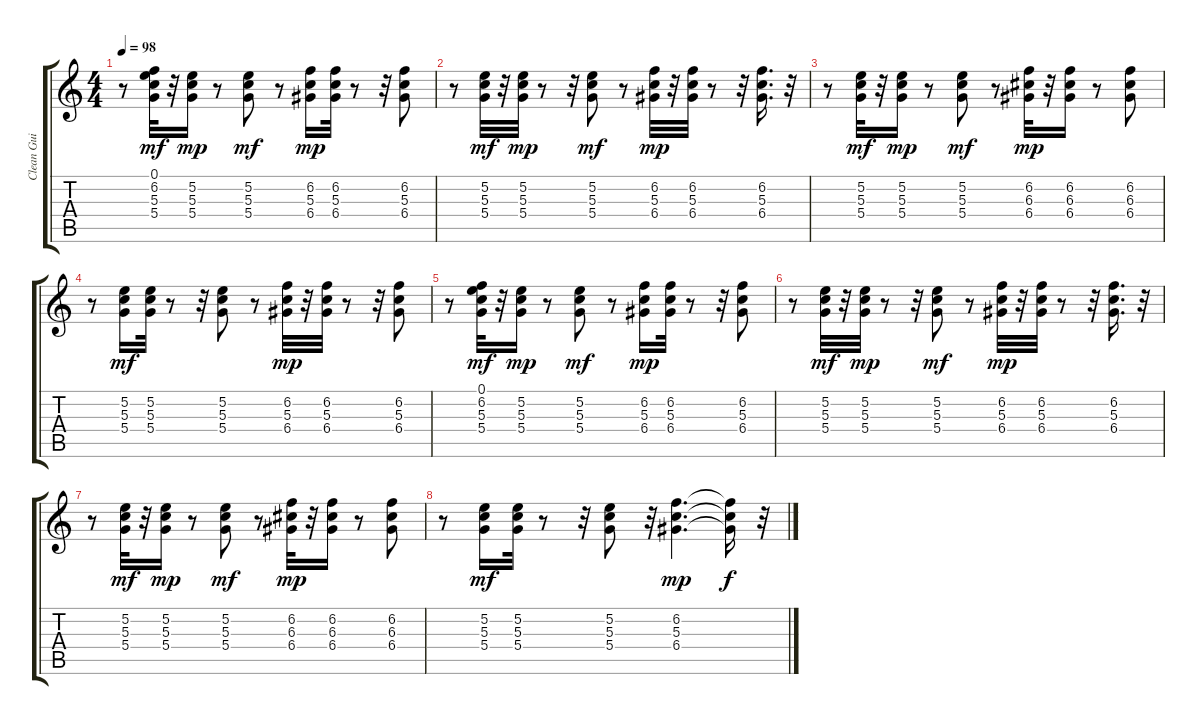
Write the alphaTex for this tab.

\track ("Clean Gui" "Clean Gui") {instrument electricguitarclean}
\staff {score tabs}
\tuning (E4 B3 G3 D3 A2 E2) {hide}
\ts (4 4)
\tempo 98
\clef g2
\ks c
r.8{dy mp} (0.1 6.2 5.3 5.4).32{dy mf} r.32 (5.2 5.3 5.4).16{dy mp} r.8 (5.2 5.3 5.4).8{dy mf} r.8 (6.2 5.3 6.4).16{dy mp} (6.2 5.3 6.4).32 r.8 r.32 (6.2 5.3 6.4).8 |
r.8 (5.2 5.3 5.4).32{dy mf} r.32 (5.2 5.3 5.4).32{dy mp} r.8 r.32 (5.2 5.3 5.4).8{dy mf} r.8 (6.2 5.3 6.4).32{dy mp} r.32 (6.2 5.3 6.4).32 r.8 r.32 (6.2 5.3 6.4).16{d} r.32 |
r.8 (5.2 5.3 5.4).32{dy mf} r.32 (5.2 5.3 5.4).16{dy mp} r.8 (5.2 5.3 5.4).8{dy mf} r.8 (6.2 6.3 6.4).32{dy mp} r.32 (6.2 6.3 6.4).16 r.8 (6.2 6.3 6.4).8 |
r.8 (5.2 5.3 5.4).16{dy mf} (5.2 5.3 5.4).32 r.8 r.32 (5.2 5.3 5.4).8 r.8 (6.2 5.3 6.4).32{dy mp} r.32 (6.2 5.3 6.4).32 r.8 r.32 (6.2 5.3 6.4).8 |
r.8 (0.1 6.2 5.3 5.4).32{dy mf} r.32 (5.2 5.3 5.4).16{dy mp} r.8 (5.2 5.3 5.4).8{dy mf} r.8 (6.2 5.3 6.4).16{dy mp} (6.2 5.3 6.4).32 r.8 r.32 (6.2 5.3 6.4).8 |
r.8 (5.2 5.3 5.4).32{dy mf} r.32 (5.2 5.3 5.4).32{dy mp} r.8 r.32 (5.2 5.3 5.4).8{dy mf} r.8 (6.2 5.3 6.4).32{dy mp} r.32 (6.2 5.3 6.4).32 r.8 r.32 (6.2 5.3 6.4).16{d} r.32 |
r.8 (5.2 5.3 5.4).32{dy mf} r.32 (5.2 5.3 5.4).16{dy mp} r.8 (5.2 5.3 5.4).8{dy mf} r.8 (6.2 6.3 6.4).32{dy mp} r.32 (6.2 6.3 6.4).16 r.8 (6.2 6.3 6.4).8 |
r.8 (5.2 5.3 5.4).16{dy mf} (5.2 5.3 5.4).32 r.8 r.32 (5.2 5.3 5.4).8 r.32 (6.2 5.3 6.4).4{d dy mp} (6.2{t} 5.3{t} 6.4{t}).16{dy f} r.32
